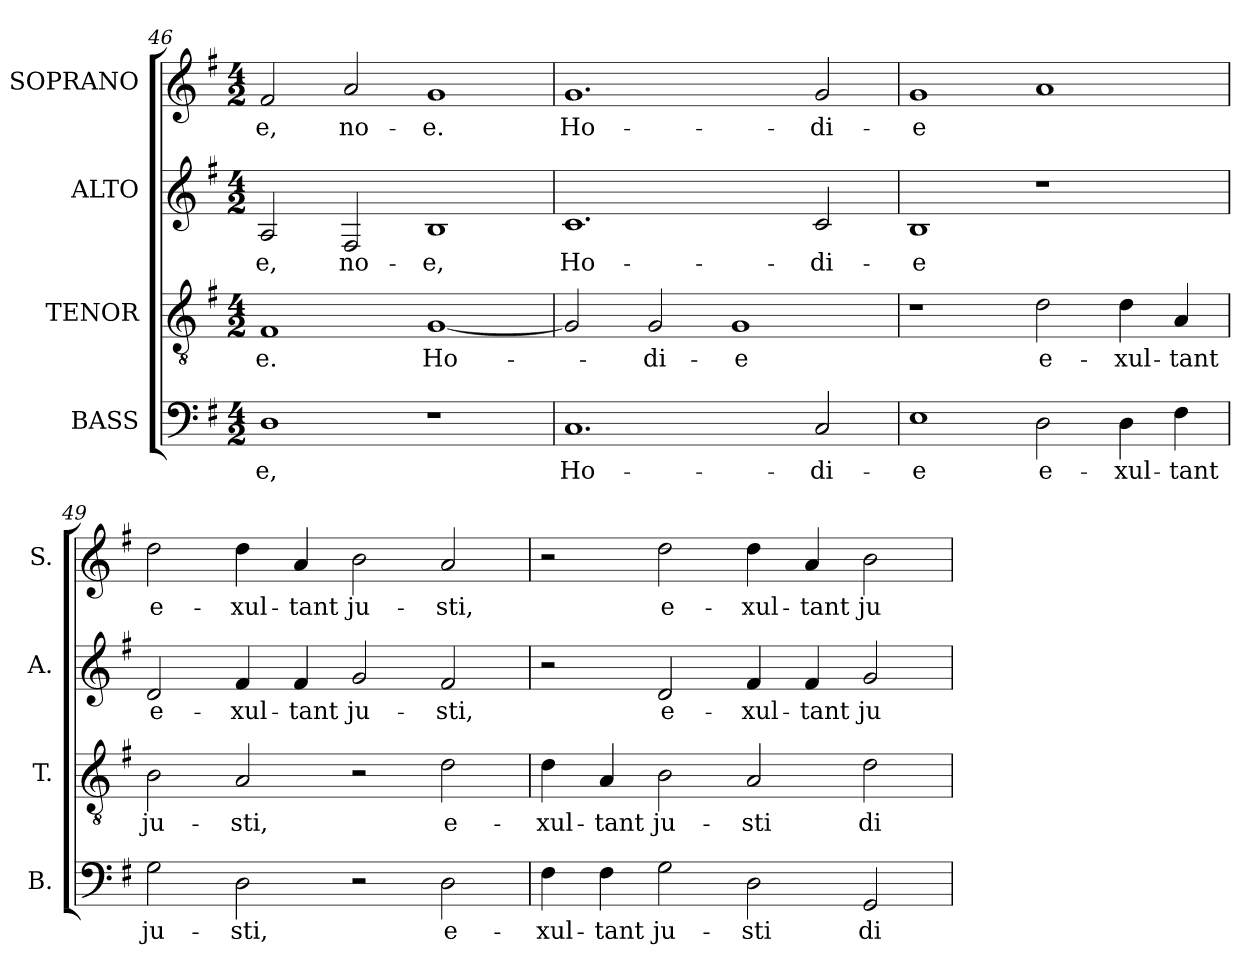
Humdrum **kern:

**kern	**text	**kern	**text	**kern	**text	**kern	**text
*part4	*part4	*part3	*part3	*part2	*part2	*part1	*part1
*staff4	*staff4	*staff3	*staff3	*staff2	*staff2	*staff1	*staff1
*I"BASS	*	*I"TENOR	*	*I"ALTO	*	*I"SOPRANO	*
*I'B.	*	*I'T.	*	*I'A.	*	*I'S.	*
*clefF4	*	*clefGv2	*	*clefG2	*	*clefG2	*
*	*	*ITrd7c12	*	*	*	*	*
*k[f#]	*	*k[f#]	*	*k[f#]	*	*k[f#]	*
*G:	*	*G:	*	*G:	*	*G:	*
*M4/2	*	*M4/2	*	*M4/2	*	*M4/2	*
=46	=46	=46	=46	=46	=46	=46	=46
!	!LO:LY:b:color=#000000	!	!	!	!	!	!
!	!	!	!LO:LY:b:color=#000000	!	!	!	!
!	!	!	!	!	!LO:LY:b:color=#000000	!	!
!	!	!	!	!	!	!	!LO:LY:b:color=#000000
1Di	-e,	1FF#i	-e.	2Ai/	-e,	2f#i/	-e,
!	!	!	!	!	!LO:LY:b:color=#000000	!	!
!	!	!	!	!	!	!	!LO:LY:b:color=#000000
.	.	.	.	2F#i/	no-	2ai/	no-
!	!	!	!LO:LY:b:color=#000000	!	!	!	!
!	!	!	!	!	!LO:LY:b:color=#000000	!	!
!	!	!	!	!	!	!	!LO:LY:b:color=#000000
1r	.	[<1GGi	Ho-	1Bi	-e,	1gi	-e.
=47	=47	=47	=47	=47	=47	=47	=47
!	!LO:LY:b:color=#000000	!	!	!	!	!	!
!	!	!	!	!	!LO:LY:b:color=#000000	!	!
!	!	!	!	!	!	!	!LO:LY:b:color=#000000
1.Ci	Ho-	2GGi/]	.	1.ci	Ho-	1.gi	Ho-
!	!	!	!LO:LY:b:color=#000000	!	!	!	!
.	.	2GGi/	-di-	.	.	.	.
!	!	!	!LO:LY:b:color=#000000	!	!	!	!
.	.	1GGi	-e	.	.	.	.
!	!LO:LY:b:color=#000000	!	!	!	!	!	!
!	!	!	!	!	!LO:LY:b:color=#000000	!	!
!	!	!	!	!	!	!	!LO:LY:b:color=#000000
2Ci/	-di-	.	.	2ci/	-di-	2gi/	-di-
!!LO:LB:g=z
=48	=48	=48	=48	=48	=48	=48	=48
!	!LO:LY:b:color=#000000	!	!	!	!	!	!
!	!	!	!	!	!LO:LY:b:color=#000000	!	!
!	!	!	!	!	!	!	!LO:LY:b:color=#000000
1Ei	-e	1r	.	1Bi	-e	1gi	-e
!	!LO:LY:b:color=#000000	!	!	!	!	!	!
!	!	!	!LO:LY:b:color=#000000	!	!	!	!
2Di\	e-	2Di\	e-	1r	.	1ai	.
!	!LO:LY:b:color=#000000	!	!	!	!	!	!
!	!	!	!LO:LY:b:color=#000000	!	!	!	!
4Di\	-xul-	4Di\	-xul-	.	.	.	.
!	!LO:LY:b:color=#000000	!	!	!	!	!	!
!	!	!	!LO:LY:b:color=#000000	!	!	!	!
4F#i\	-tant	4AAi/	-tant	.	.	.	.
=49	=49	=49	=49	=49	=49	=49	=49
!	!LO:LY:b:color=#000000	!	!	!	!	!	!
!	!	!	!LO:LY:b:color=#000000	!	!	!	!
!	!	!	!	!	!LO:LY:b:color=#000000	!	!
!	!	!	!	!	!	!	!LO:LY:b:color=#000000
2Gi\	ju-	2BBi\	ju-	2di/	e-	2ddi\	e-
!	!LO:LY:b:color=#000000	!	!	!	!	!	!
!	!	!	!LO:LY:b:color=#000000	!	!	!	!
!	!	!	!	!	!LO:LY:b:color=#000000	!	!
!	!	!	!	!	!	!	!LO:LY:b:color=#000000
2Di\	-sti,	2AAi/	-sti,	4f#i/	-xul-	4ddi\	-xul-
!	!	!	!	!	!LO:LY:b:color=#000000	!	!
!	!	!	!	!	!	!	!LO:LY:b:color=#000000
.	.	.	.	4f#i/	-tant	4ai/	-tant
!	!	!	!	!	!LO:LY:b:color=#000000	!	!
!	!	!	!	!	!	!	!LO:LY:b:color=#000000
2r	.	2r	.	2gi/	ju-	2bi\	ju-
!	!LO:LY:b:color=#000000	!	!	!	!	!	!
!	!	!	!LO:LY:b:color=#000000	!	!	!	!
!	!	!	!	!	!LO:LY:b:color=#000000	!	!
!	!	!	!	!	!	!	!LO:LY:b:color=#000000
2Di\	e-	2Di\	e-	2f#i/	-sti,	2ai/	-sti,
=50	=50	=50	=50	=50	=50	=50	=50
!	!LO:LY:b:color=#000000	!	!	!	!	!	!
!	!	!	!LO:LY:b:color=#000000	!	!	!	!
4F#i\	-xul-	4Di\	-xul-	2r	.	2r	.
!	!LO:LY:b:color=#000000	!	!	!	!	!	!
!	!	!	!LO:LY:b:color=#000000	!	!	!	!
4F#i\	-tant	4AAi/	-tant	.	.	.	.
!	!LO:LY:b:color=#000000	!	!	!	!	!	!
!	!	!	!LO:LY:b:color=#000000	!	!	!	!
!	!	!	!	!	!LO:LY:b:color=#000000	!	!
!	!	!	!	!	!	!	!LO:LY:b:color=#000000
2Gi\	ju-	2BBi\	ju-	2di/	e-	2ddi\	e-
!	!LO:LY:b:color=#000000	!	!	!	!	!	!
!	!	!	!LO:LY:b:color=#000000	!	!	!	!
!	!	!	!	!	!LO:LY:b:color=#000000	!	!
!	!	!	!	!	!	!	!LO:LY:b:color=#000000
2Di\	-sti	2AAi/	-sti	4f#i/	-xul-	4ddi\	-xul-
!	!	!	!	!	!LO:LY:b:color=#000000	!	!
!	!	!	!	!	!	!	!LO:LY:b:color=#000000
.	.	.	.	4f#i/	-tant	4ai/	-tant
!	!LO:LY:b:color=#000000	!	!	!	!	!	!
!	!	!	!LO:LY:b:color=#000000	!	!	!	!
!	!	!	!	!	!LO:LY:b:color=#000000	!	!
!	!	!	!	!	!	!	!LO:LY:b:color=#000000
2GGi/	di-	2Di\	di-	2gi/	ju-	2bi\	ju-
=	=	=	=	=	=	=	=
*-	*-	*-	*-	*-	*-	*-	*-
